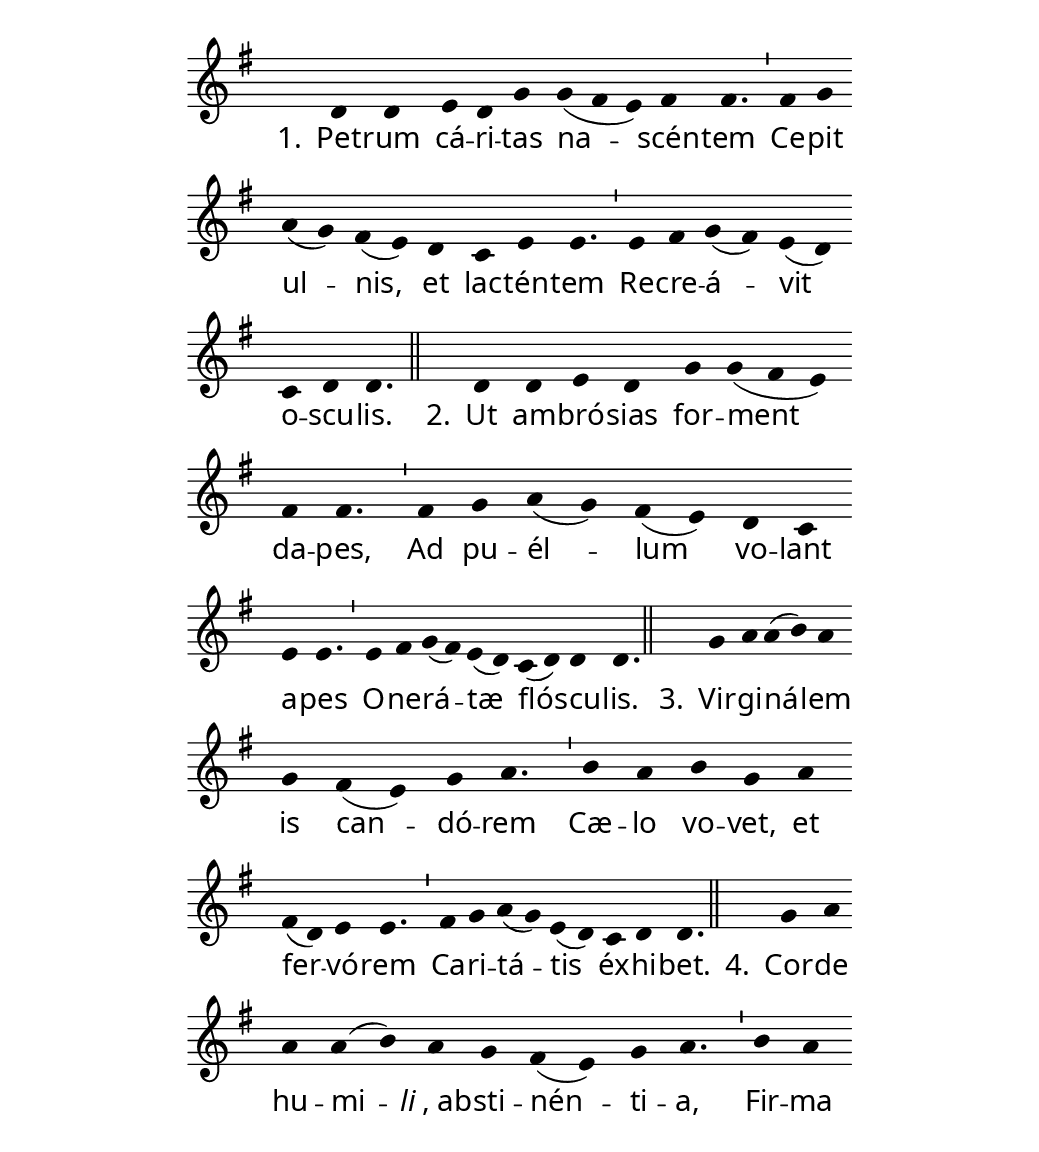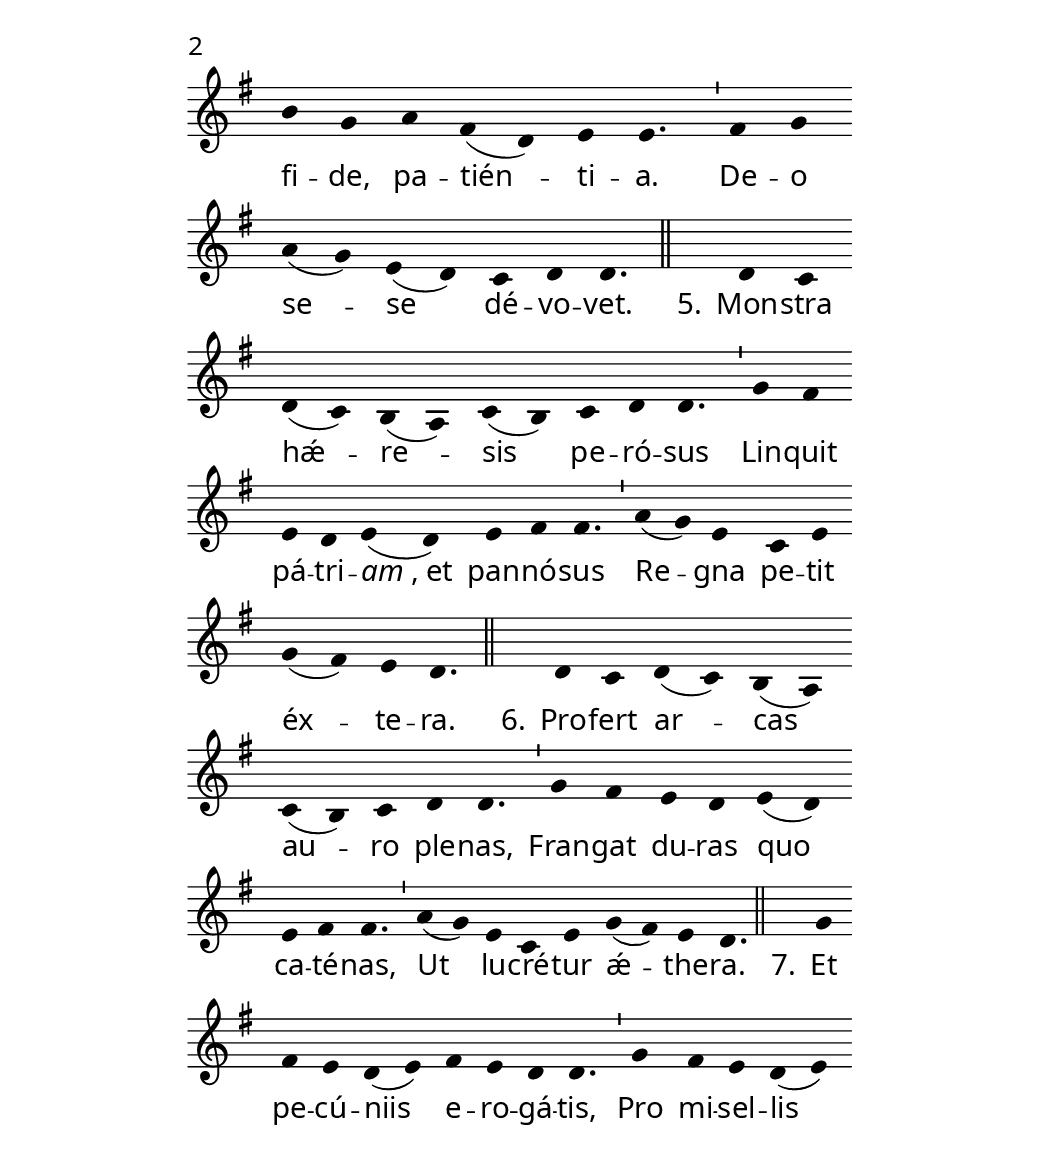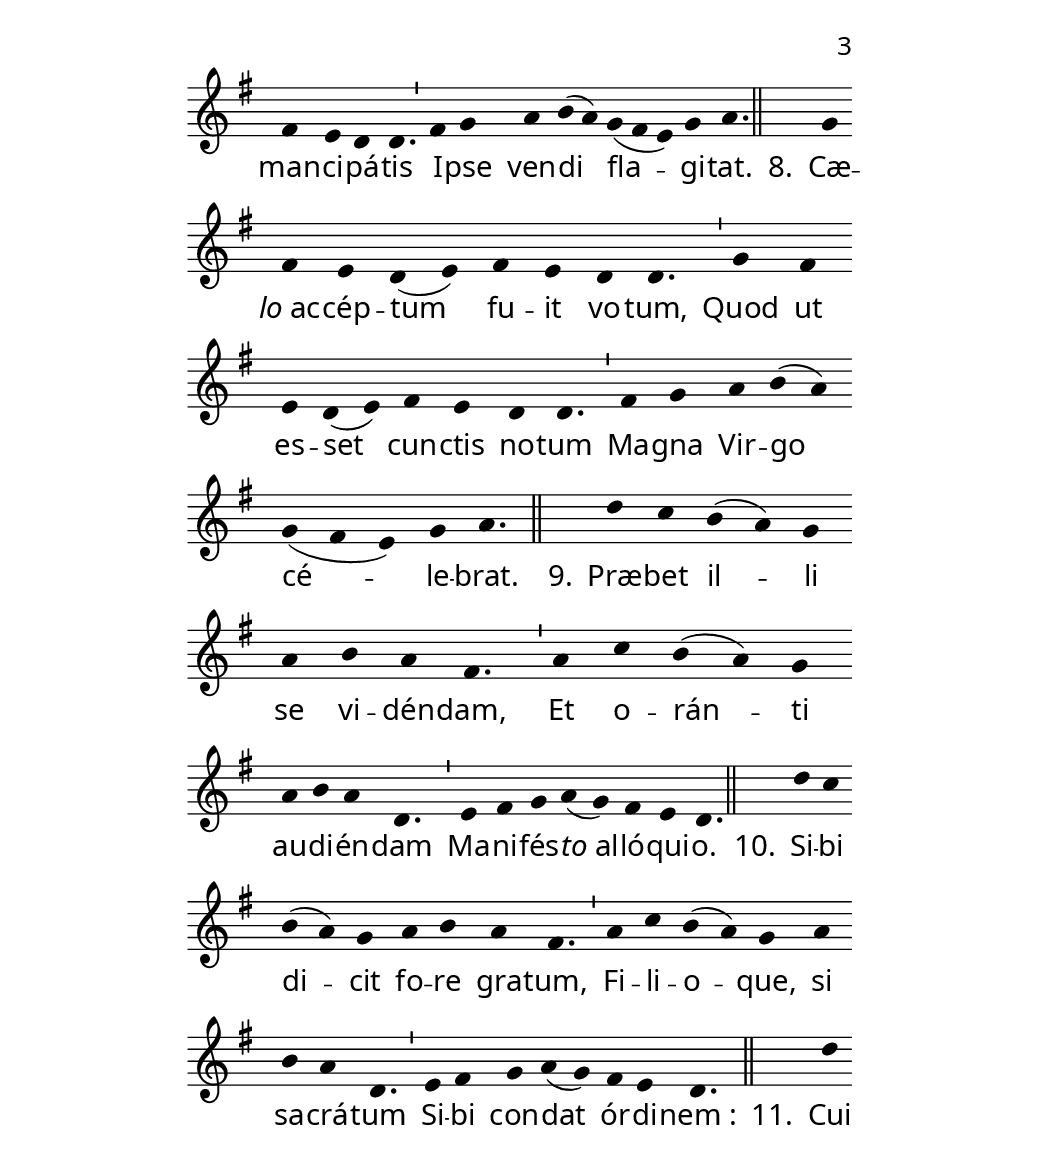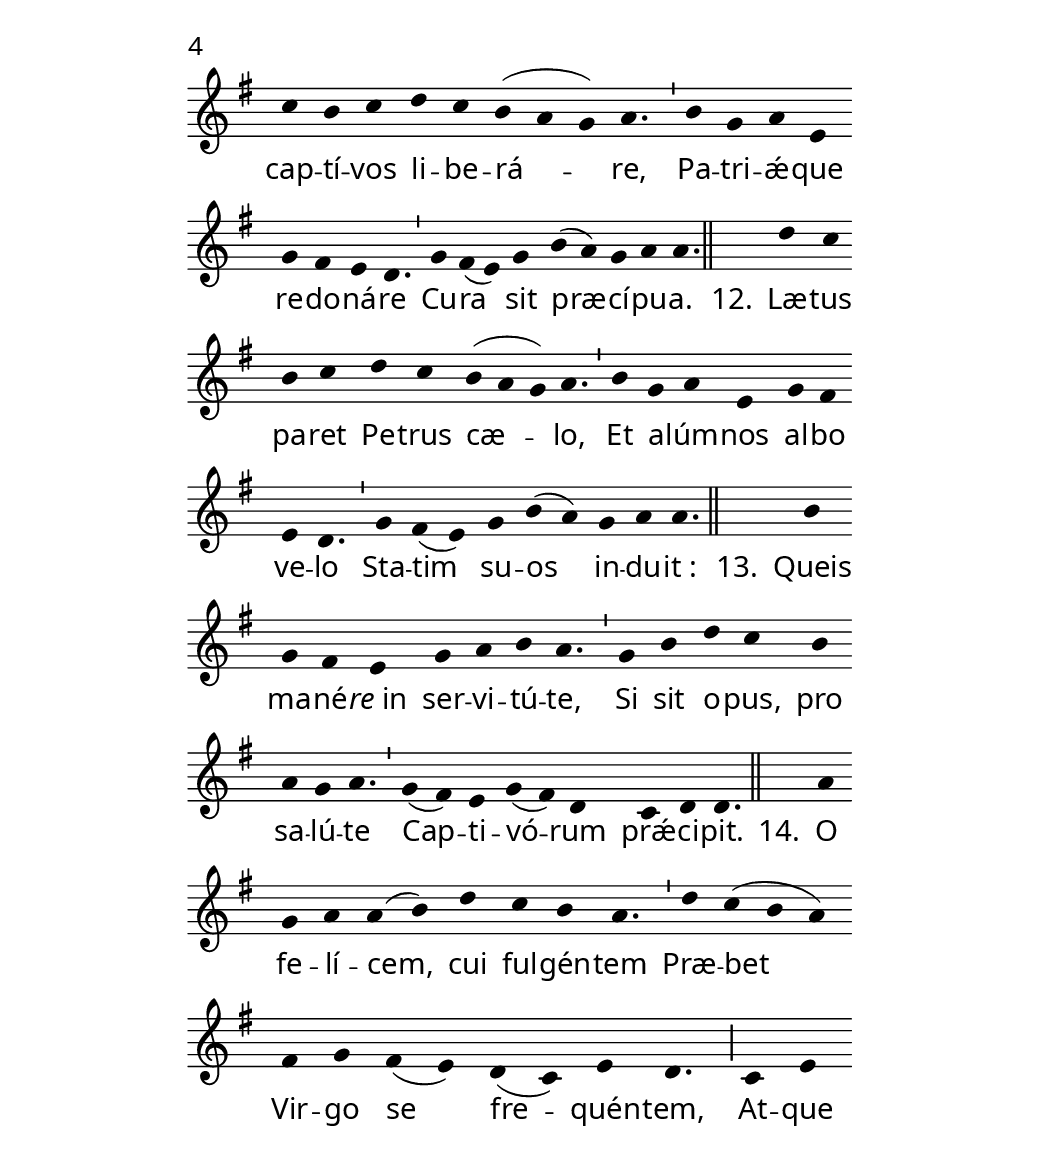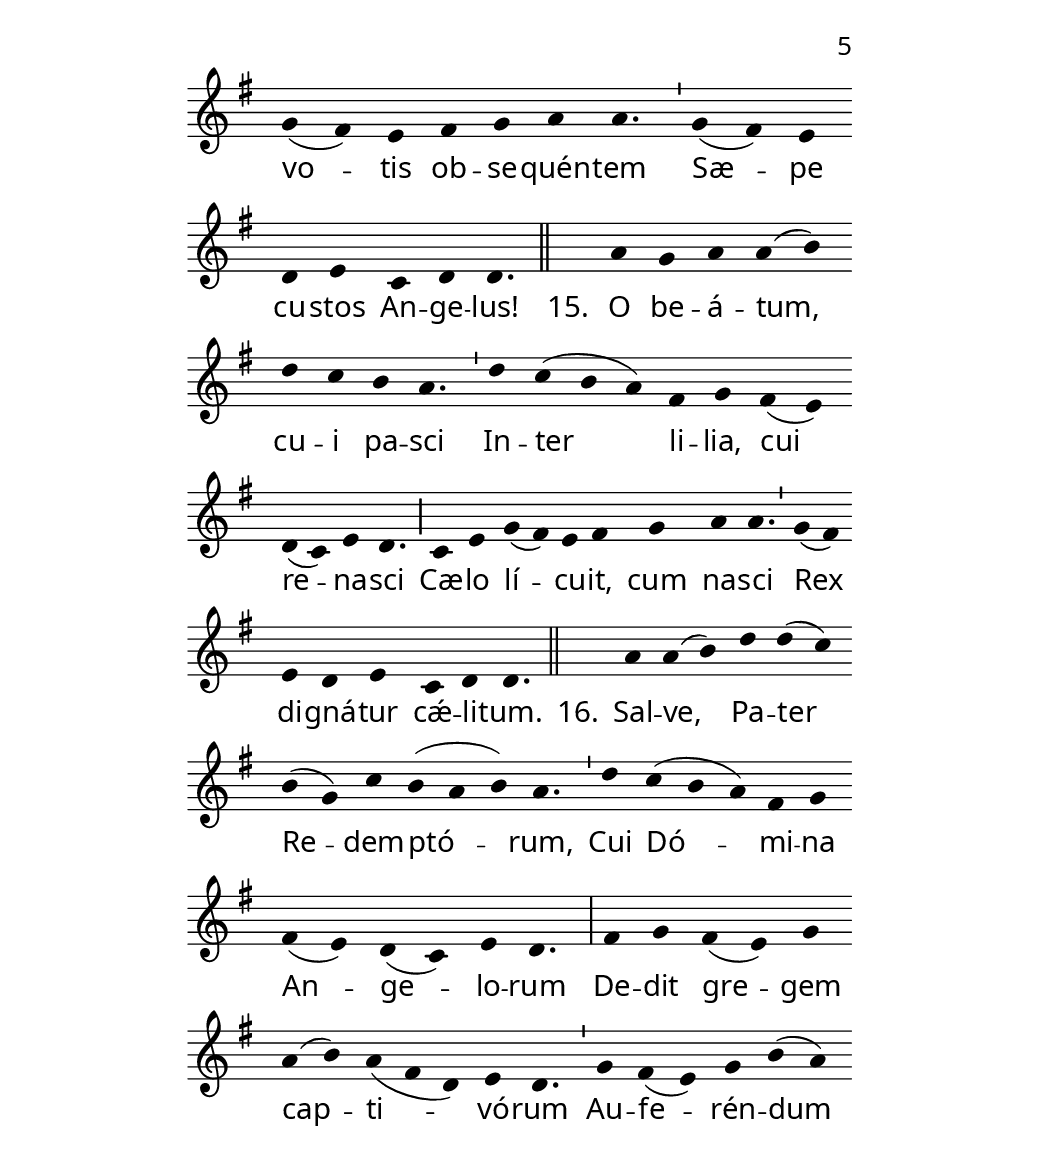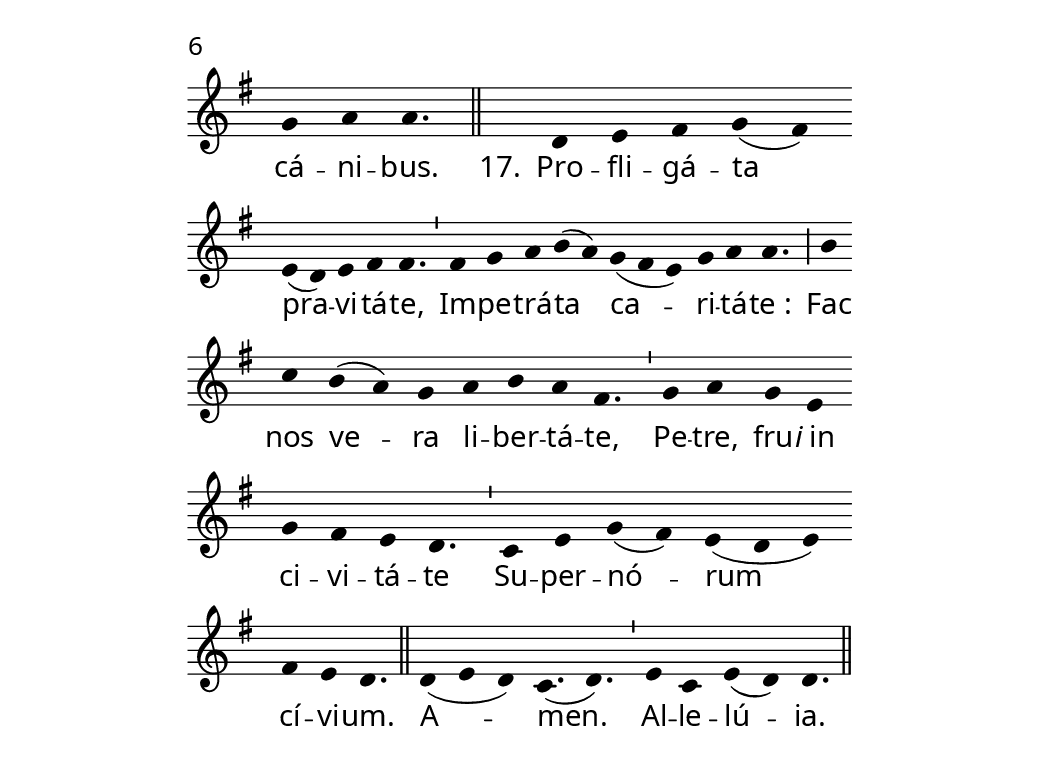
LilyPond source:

\version "2.16.0"
\version "2.18.2"

  #(set-global-staff-size 23)

\paper {
  #(set-paper-size "b5")
  left-margin = 1.25\in
  right-margin = 1.25\in
  top-margin = 1.25\in
  bottom-margin = 1.25\in
  %myStaffSize = #19
  myStaffSize = #23
  indent = 0\mm
  %line-width = 7.5\in
  %line-width = 8.5\in - 2\in
  %ragged-right = ##t
  force-assignment = #""
  %line-width = #(- line-width (* mm  3.000000))
  #(define fonts
   (make-pango-font-tree "Garamond Premier Pro"
                         "Garamond Premier Pro"
                         "Garamond Premier Pro"
                          (/ myStaffSize 20)))
}

\layout {
  \context {
      \Staff
      \remove "Time_signature_engraver"
  }
  \context {
      \Lyrics
      \override LyricSpace #'minimum-distance = #1.2
  }
}

\version "2.16.0"
stemOff = {
  \hide Staff.Stem
}
divisioMinima = {
  \once \override BreathingSign.stencil =
    #ly:breathing-sign::divisio-minima
  %\once \override BreathingSign.Y-offset = #0
  \breathe
}
divisioMajor = {
  \once \override BreathingSign.stencil =
    #ly:breathing-sign::divisio-maior
  \once \override BreathingSign.Y-offset = #0
  \breathe
}
divisioMaxima = {
  \once \override BreathingSign.stencil =
    #ly:breathing-sign::divisio-maxima
  \once \override BreathingSign.Y-offset = #0
  \breathe
}
finalis = {
  \once \override BreathingSign.stencil =
    #ly:breathing-sign::finalis
  \once \override BreathingSign.Y-offset = #0
  \breathe
}

oneHiddenNote = {
	\hideNotes g'4 \unHideNotes
}

\score { \transpose c g, {
  \absolute { \key c \major
    \cadenzaOn \stemOff
    \oneHiddenNote g'4 g' \bar "" a' g' c'' \bar "" c''( b' a') b' b'4. \divisioMinima b'4 c'' \bar "" d''( c'') b'( a') \bar "" g' \bar "" f' a' a'4. \divisioMinima a'4 b' c''( b') a'( g') \bar "" f' g' g'4. \finalis
    \oneHiddenNote g'4 \bar "" g' a' g' \bar "" c'' c''( b' a') \bar "" b' b'4. \divisioMinima b'4 \bar "" c'' d''( c'') b'( a') \bar "" g' f' \bar "" a' a'4. \divisioMinima a'4 b' c''( b') a'( g') \bar "" f'( g') g' g'4. \finalis
    \oneHiddenNote c''4 d'' d''( e'') d'' \bar "" c'' \bar "" b'( a') c'' d''4. \divisioMinima e''4 d'' \bar "" e'' c'' \bar "" d'' \bar "" b'( g') a' a'4. \divisioMinima b'4 c'' d''( c'') a'( g') \bar "" f' g' g'4. \finalis
    \oneHiddenNote c''4 d'' \bar "" d'' d''( e'') \bar "" d'' c'' b'( a') c'' d''4. \divisioMinima e''4 d'' \bar "" e'' c'' \bar "" d'' b'( g') a' a'4. \divisioMinima b'4 c'' \bar "" d''( c'') \bar "" a'( g') \bar "" f' g' g'4. \finalis
    \oneHiddenNote g'4 f' \bar "" g'( f') e'( d') f'( e') \bar "" f' g' g'4. \divisioMinima c''4 b' \bar "" a' g' a'( g') \bar "" a' b' b'4. \divisioMinima d''4( c'') a' \bar "" f' a' \bar "" c''( b') a' g'4. \finalis
    \oneHiddenNote g'4 f' \bar "" g'( f') e'( d') \bar "" f'( e') f' \bar "" g' g'4. \divisioMinima c''4 b' \bar "" a' g' \bar "" a'( g') \bar "" a' b' b'4. \divisioMinima d''4( c'') \bar "" a' f' a' \bar "" c''( b') a' g'4. \finalis
    \oneHiddenNote c''4 \bar "" b' a' g'( a') \bar "" b' a' g' g'4. \divisioMinima c''4 b' \bar "" a' g'( a') \bar "" b' a' g' g'4. \divisioMinima b'4 c'' \bar "" d'' e''( d'') \bar "" c''( b' a') c'' d''4. \finalis
    \oneHiddenNote c''4 \bar "" b' a' g'( a') \bar "" b' a' \bar "" g' g'4. \divisioMinima c''4 \bar "" b' \bar "" a' g'( a') \bar "" b' a' \bar "" g' g'4. \divisioMinima b'4 c'' \bar "" d'' e''( d'') \bar "" c''( b' a') c'' d''4. \finalis
    \oneHiddenNote g''4 f'' \bar "" e''( d'') c'' \bar "" d'' \bar "" e'' d'' b'4. \divisioMinima d''4 \bar "" f'' e''( d'') c'' \bar "" d'' e'' d'' g'4. \divisioMinima a'4 b' c'' \bar "" d''( c'') b' a' g'4. \finalis
    \oneHiddenNote g''4 f'' \bar "" e''( d'') c'' \bar "" d'' e'' \bar "" d'' b'4. \divisioMinima d''4 f'' e''( d'') c'' \bar "" d'' \bar "" e'' d'' g'4. \divisioMinima a'4 b' \bar "" c'' d''( c'') \bar "" b' a' g'4. \finalis
    \oneHiddenNote g''4 \bar "" f'' e'' f'' \bar "" g'' f'' e''( d'' c'') d''4. \divisioMinima e''4 c'' d'' a' \bar "" c'' b' a' g'4. \divisioMinima c''4 b'( a') \bar "" c'' \bar "" e''( d'') c'' d'' d''4. \finalis
    \oneHiddenNote g''4 f'' \bar "" e'' f'' \bar "" g'' f'' \bar "" e''( d'' c'') d''4. \divisioMinima e''4 \bar "" c'' d'' a' \bar "" c'' b' \bar "" a' g'4. \divisioMinima c''4 b'( a') \bar "" c'' e''( d'') \bar "" c'' d'' d''4. \finalis
    \oneHiddenNote e''4 \bar "" c'' b' \bar "" a' \bar "" c'' d'' e'' d''4. \divisioMinima c''4 \bar "" e'' \bar "" g'' f'' \bar "" e'' \bar "" d'' c'' d''4. \divisioMinima c''4( b') a' c''( b') g' \bar "" f' g' g'4. \finalis
    \oneHiddenNote d''4 \bar "" c'' d'' d''( e'') \bar "" g'' \bar "" f'' e'' d''4. \divisioMinima g''4 f''( e'' d'') \bar "" b' c'' \bar "" b'( a') \bar "" g'( f') a' g'4. \divisioMajor f'4 a' \bar "" c''( b') a' \bar "" b' c'' d'' d''4. \divisioMinima c''4( b') a' \bar "" g' a' \bar "" f' g' g'4. \finalis
    \oneHiddenNote d''4 c'' d'' d''( e'') \bar "" g'' f'' \bar "" e'' d''4. \divisioMinima g''4 f''( e'' d'') \bar "" b' c'' b'( a') \bar "" g'( f') a' g'4. \divisioMajor f'4 a' \bar "" c''( b') a' b' \bar "" c'' \bar "" d'' d''4. \divisioMinima c''4( b') \bar "" a' g' a' \bar "" f' g' g'4. \finalis
    \oneHiddenNote d''4 d''( e'') \bar "" g'' g''( f'') \bar "" e''( c'') f'' e''( d'' e'') d''4. \divisioMinima g''4 \bar "" f''( e'' d'') b' c'' \bar "" b'( a') g'( f') a' g'4. \divisioMaxima b'4 c'' \bar "" b'( a') c'' \bar "" d''( e'') d''( b' g') a' g'4. \divisioMinima c''4 b'( a') c'' e''( d'') \bar "" c'' d'' d''4. \finalis
    \oneHiddenNote g'4 a' b' c''( b') \bar "" a'( g') a' b' b'4. \divisioMinima b'4 c'' d'' e''( d'') \bar "" c''( b' a') c'' d'' d''4. \divisioMajor e''4 \bar "" f'' \bar "" e''( d'') c'' \bar "" d'' e'' d'' b'4. \divisioMinima c''4 d'' \bar "" c'' \bar "" a' \bar "" c'' b' a' g'4. \divisioMinima f'4 a' c''( b') a'( g' a') \bar "" b' a' g'4. \finalis
    g'4( a' g') f'4.( g'4.) \divisioMinima a'4 f' a'( g') g'4. \finalis
  } }
  \addlyrics {
     "1." Pet -- rum cá -- ri -- tas na -- scén -- tem  Ce -- pit ul -- nis, et lac -- tén -- tem  Re -- cre -- á -- vit o -- scu -- lis.
     "2." Ut am -- bró -- sias for -- ment da -- pes,  Ad pu -- él -- lum vo -- lant a -- pes  O -- ne -- rá -- tæ fló -- scu -- lis.
     "3." Vir -- gi -- ná -- lem is can -- dó -- rem  Cæ -- lo vo -- vet, et fer -- vó -- rem  Ca -- ri -- tá -- tis éx -- hi -- bet.
     "4." Cor -- de hu -- mi -- \markup{\italic{li}, ab} -- sti -- nén -- ti -- a,  Fir -- ma fi -- de, pa -- tién -- ti -- a.  De -- o se -- se dé -- vo -- vet.
     "5." Mon -- stra hǽ -- re -- sis pe -- ró -- sus  Lin -- quit pá -- tri -- \markup{\italic{am}, et} pan -- nó -- sus  Re -- gna pe -- tit éx -- te -- ra.
     "6." Pro -- fert ar -- cas au -- ro ple -- nas,  Fran -- gat du -- ras quo ca -- té -- nas,  Ut lu -- cré -- tur ǽ -- the -- ra.
     "7." Et pe -- cú -- niis e -- ro -- gá -- tis,  Pro mi -- sel -- lis man -- ci -- pá -- tis  I -- pse ven -- di fla -- gi -- tat.
     "8." Cæ -- \markup{\italic{lo} ac} -- cép -- tum fu -- it vo -- tum,  Quod ut es -- set cun -- ctis no -- tum  Ma -- gna Vir -- go cé -- le -- brat.
     "9." Præ -- bet il -- li se vi -- dén -- dam,  Et o -- rán -- ti au -- di -- én -- dam  Ma -- ni -- fés -- \markup{\italic{to} al} -- ló -- qui -- o.
     "10." Si -- bi di -- cit fo -- re gra -- tum,  Fi -- li -- o -- que, si sa -- crá -- tum  Si -- bi con -- dat ór -- di -- nem_:
     "11." Cui cap -- tí -- vos li -- be -- rá -- re,  Pa -- tri -- ǽ -- que re -- do -- ná -- re  Cu -- ra sit præ -- cí -- pu -- a.
     "12." Læ -- tus pa -- ret Pe -- trus cæ -- lo,  Et a -- lúm -- nos al -- bo ve -- lo  Sta -- tim su -- os in -- du -- it_:
     "13." Queis ma -- né -- \markup{\italic{re} in} ser -- vi -- tú -- te,  Si sit o -- pus, pro sa -- lú -- te  Cap -- ti -- vó -- rum prǽ -- ci -- pit.
     "14." O fe -- lí -- cem, cui ful -- gén -- tem  Præ -- bet Vir -- go se fre -- quén -- tem,  At -- que vo -- tis ob -- se -- quén -- tem  Sæ -- pe cu -- stos An -- ge -- lus!
     "15." O be -- á -- tum, cu -- i pa -- sci  In -- ter li -- lia, cui re -- na -- sci  Cæ -- lo lí -- cu -- it, cum na -- sci  Rex di -- gná -- tur cǽ -- li -- tum.
     "16." Sal -- ve, Pa -- ter Re -- dem -- ptó -- rum,  Cui Dó -- mi -- na An -- ge -- lo -- rum  De -- dit gre -- gem cap -- ti -- vó -- rum  Au -- fe -- rén -- dum cá -- ni -- bus.
     "17." Pro -- fli -- gá -- ta pra -- vi -- tá -- te,  Im -- pe -- trá -- ta ca -- ri -- tá -- te_:  Fac nos ve -- ra li -- ber -- tá -- te,  Pe -- tre, fru -- \markup{\italic{i} in} ci -- vi -- tá -- te  Su -- per -- nó -- rum cí -- vi -- um.  A -- men.  Al -- le -- lú -- ia. 
  }
  \header {
    initial-style = "0"
  }
}

